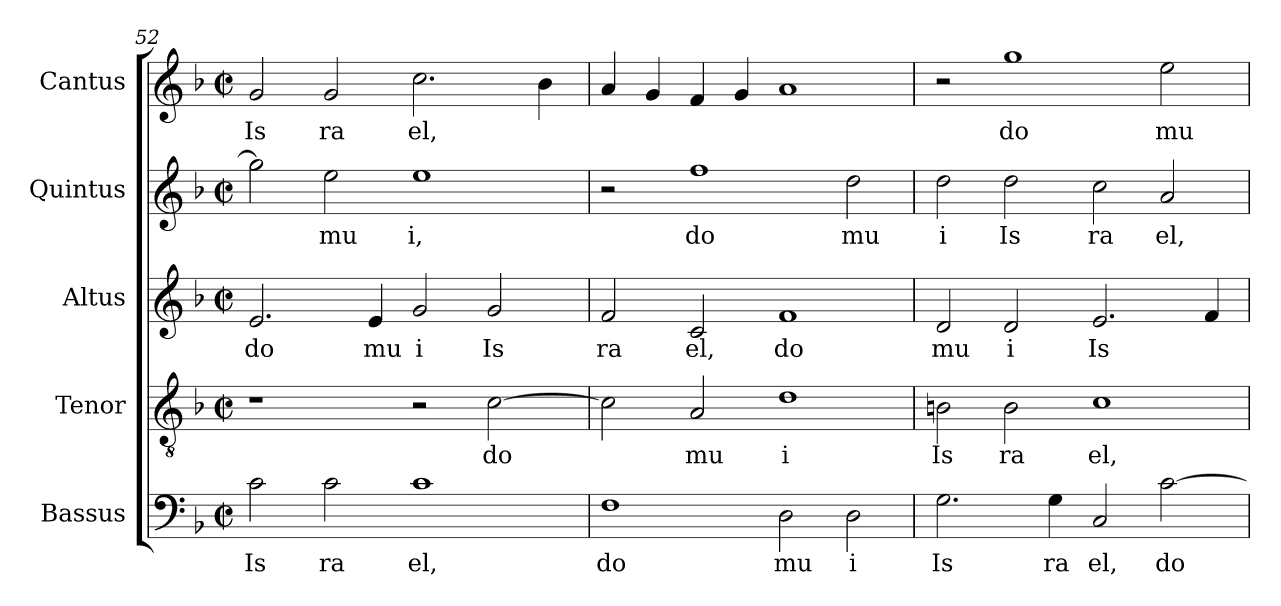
**kern	**text	**kern	**text	**kern	**text	**kern	**text	**kern	**text
*part5	*part5	*part4	*part4	*part3	*part3	*part2	*part2	*part1	*part1
*staff5	*staff5	*staff4	*staff4	*staff3	*staff3	*staff2	*staff2	*staff1	*staff1
*I"Bassus	*	*I"Tenor	*	*I"Altus	*	*I"Quintus	*	*I"Cantus	*
!!LO:PB:g=z
*clefF4	*	*clefGv2	*	*clefG2	*	*clefG2	*	*clefG2	*
*k[b-]	*	*k[b-]	*	*k[b-]	*	*k[b-]	*	*k[b-]	*
*F:	*	*F:	*	*F:	*	*F:	*	*F:	*
*M2/2	*	*M2/2	*	*M2/2	*	*M2/2	*	*M2/2	*
*met(c|)	*	*met(c|)	*	*met(c|)	*	*met(c|)	*	*met(c|)	*
=52	=52	=52	=52	=52	=52	=52	=52	=52	=52
!	!LO:LY:b:cj	!	!	!	!LO:LY:b:cj	!	!	!	!LO:LY:b:cj
*	*	*	*	*	*	*^	*	*	*
2c\	Is	1r	.	2.e/	do	2gg\]	64ryy	.	2g/	Is
.	.	.	.	.	.	.	1ryy	.	.	.
!	!LO:LY:b:cj	!	!	!	!	!	!	!LO:LY:b:cj	!	!LO:LY:b:cj
2c\	ra	.	.	.	.	2ee\	.	mu	2g/	ra
!	!	!	!	!	!LO:LY:b:cj	!	!	!	!	!
.	.	.	.	4e/	mu	.	.	.	.	.
!	!LO:LY:b:cj	!	!	!	!LO:LY:b:cj	!	!	!LO:LY:b:cj	!	!LO:LY:b:cj
1c	el,	2r	.	2g/	i	1ee	.	i,	2.cc\	el,
.	.	.	.	.	.	.	2ryy	.	.	.
!	!	!	!LO:LY:b:cj	!	!LO:LY:b:cj	!	!	!	!	!
.	.	[>2c\	do	2g/	Is	.	.	.	.	.
.	.	.	.	.	.	.	4ryy	.	.	.
.	.	.	.	.	.	.	.	.	4b-\	.
.	.	.	.	.	.	.	8...ryy	.	.	.
=53	=53	=53	=53	=53	=53	=53	=53	=53	=53	=53
!	!LO:LY:b:cj	!	!	!	!LO:LY:b:cj	!	!	!	!	!
*	*	*	*	*	*	*v	*v	*	*	*
1F	do	2c\]	.	2f/	ra	2r	.	4a/	.
.	.	.	.	.	.	.	.	4g/	.
!	!	!	!LO:LY:b:cj	!	!LO:LY:b:cj	!	!LO:LY:b:cj	!	!
.	.	2A/	mu	2c/	el,	1ff	do	4f/	.
.	.	.	.	.	.	.	.	4g/	.
!	!LO:LY:b:cj	!	!LO:LY:b:cj	!	!LO:LY:b:cj	!	!	!	!
2D\	mu	1d	i	1f	do	.	.	1a	.
!	!LO:LY:b:cj	!	!	!	!	!	!LO:LY:b:cj	!	!
2D\	i	.	.	.	.	2dd\	mu	.	.
=54	=54	=54	=54	=54	=54	=54	=54	=54	=54
!	!LO:LY:b:cj	!	!LO:LY:b:cj	!	!LO:LY:b:cj	!	!LO:LY:b:cj	!	!
2.G\	Is	2Bn\	Is	2d/	mu	2dd\	i	2r	.
!	!	!	!LO:LY:b:cj	!	!LO:LY:b:cj	!	!LO:LY:b:cj	!	!LO:LY:b:cj
.	.	2B\	ra	2d/	i	2dd\	Is	1gg	do
!	!LO:LY:b:cj	!	!	!	!	!	!	!	!
4G\	ra	.	.	.	.	.	.	.	.
!	!LO:LY:b:cj	!	!LO:LY:b:cj	!	!LO:LY:b:cj	!	!LO:LY:b:cj	!	!
2C/	el,	1c	el,	2.e/	Is	2cc\	ra	.	.
!	!LO:LY:b:cj	!	!	!	!	!	!LO:LY:b:cj	!	!LO:LY:b:cj
[>2c\	do	.	.	.	.	2a/	el,	2ee\	mu
.	.	.	.	4f/	.	.	.	.	.
=	=	=	=	=	=	=	=	=	=
*-	*-	*-	*-	*-	*-	*-	*-	*-	*-
